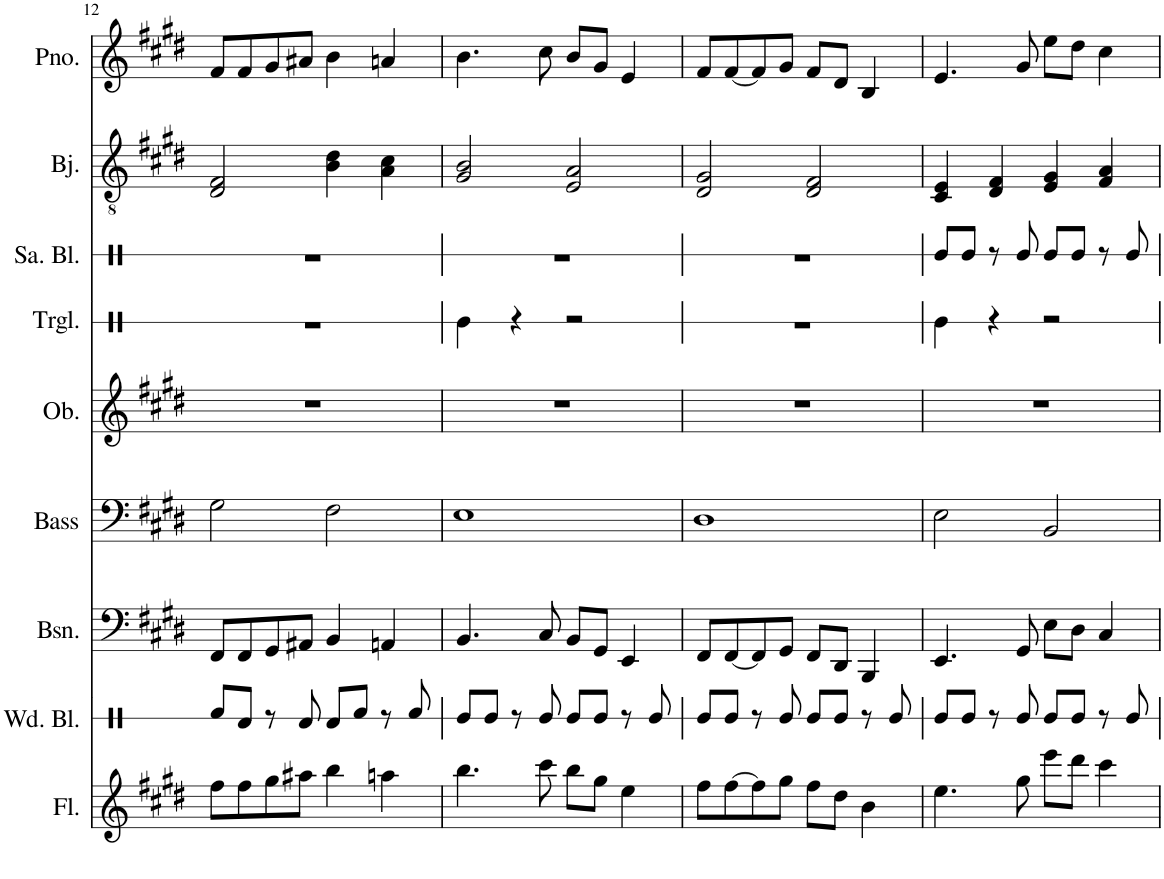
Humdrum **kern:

**kern	**kern	**kern	**kern	**kern	**kern	**kern	**kern	**kern
*part9	*part8	*part7	*part6	*part5	*part4	*part3	*part2	*part1
*staff9	*staff8	*staff7	*staff6	*staff5	*staff4	*staff3	*staff2	*staff1
*I"Flute	*I"Wood Blocks	*I"Bassoon	*I"Acoustic Bass	*I"Oboe	*I"Triangle	*I"Sandpaper Blocks	*I"Banjo	*I"Piano
*I'Fl.	*I'Wd. Bl.	*I'Bsn.	*I'Bass	*I'Ob.	*I'Trgl.	*I'Sa. Bl.	*I'Bj.	*I'Pno.
!!LO:PB:g=z
*clefG2	*clefX	*clefF4	*clefF4	*clefG2	*clefX	*clefX	*clefGv2	*clefG2
*	*	*	*Trd7c12	*	*	*	*Trd7c12	*
*k[f#c#g#d#]	*k[]	*k[f#c#g#d#]	*k[f#c#g#d#]	*k[f#c#g#d#]	*k[]	*k[]	*k[f#c#g#d#]	*k[f#c#g#d#]
*M4/4	*M4/4	*M4/4	*M4/4	*M4/4	*M4/4	*M4/4	*M4/4	*M4/4
=12	=12	=12	=12	=12	=12	=12	=12	=12
8ff#\L	8Rf/L	8FF#/L	2G#\	1r	1r	1r	2D#/ 2F#/	8f#/L
8ff#\	8Rd/J	8FF#/	.	.	.	.	.	8f#/
8gg#\	8r	8GG#/	.	.	.	.	.	8g#/
8aa#X\J	8Rd/	8AA#X/J	.	.	.	.	.	8a#X/J
4bb\	8Rd/L	4BB/	2F#\	.	.	.	4B\ 4d#\	4b\
.	8Rf/J	.	.	.	.	.	.	.
4aan\	8r	4AAn/	.	.	.	.	4A\ 4c#\	4an/
.	8Rf/	.	.	.	.	.	.	.
=13	=13	=13	=13	=13	=13	=13	=13	=13
4.bb\	8Re/L	4.BB/	1E	1r	4Re\	1r	2G#/ 2B/	4.b\
.	8Re/J	.	.	.	.	.	.	.
.	8r	.	.	.	4r	.	.	.
8ccc#\	8Re/	8C#/	.	.	.	.	.	8cc#\
8bb\L	8Re/L	8BB/L	.	.	2r	.	2E/ 2A/	8b/L
8gg#\J	8Re/J	8GG#/J	.	.	.	.	.	8g#/J
4ee\	8r	4EE/	.	.	.	.	.	4e/
.	8Re/	.	.	.	.	.	.	.
=14	=14	=14	=14	=14	=14	=14	=14	=14
8ff#\L	8Re/L	8FF#/L	1D#	1r	1r	1r	2D#/ 2G#/	8f#/L
[8ff#\	8Re/J	[8FF#/	.	.	.	.	.	[8f#/
8ff#\]	8r	8FF#/]	.	.	.	.	.	8f#/]
8gg#\J	8Re/	8GG#/J	.	.	.	.	.	8g#/J
8ff#\L	8Re/L	8FF#/L	.	.	.	.	2D#/ 2F#/	8f#/L
8dd#\J	8Re/J	8DD#/J	.	.	.	.	.	8d#/J
4b\	8r	4BBB/	.	.	.	.	.	4B/
.	8Re/	.	.	.	.	.	.	.
=15	=15	=15	=15	=15	=15	=15	=15	=15
4.ee\	8Re/L	4.EE/	2E\	1r	4Re\	8Re/L	4C#/ 4E/	4.e/
.	8Re/J	.	.	.	.	8Re/J	.	.
.	8r	.	.	.	4r	8r	4D#/ 4F#/	.
8gg#\	8Re/	8GG#/	.	.	.	8Re/	.	8g#/
8eee\L	8Re/L	8E\L	2BB/	.	2r	8Re/L	4E/ 4G#/	8ee\L
8ddd#\J	8Re/J	8D#\J	.	.	.	8Re/J	.	8dd#\J
4ccc#\	8r	4C#/	.	.	.	8r	4F#/ 4A/	4cc#\
.	8Re/	.	.	.	.	8Re/	.	.
=	=	=	=	=	=	=	=	=
*-	*-	*-	*-	*-	*-	*-	*-	*-
